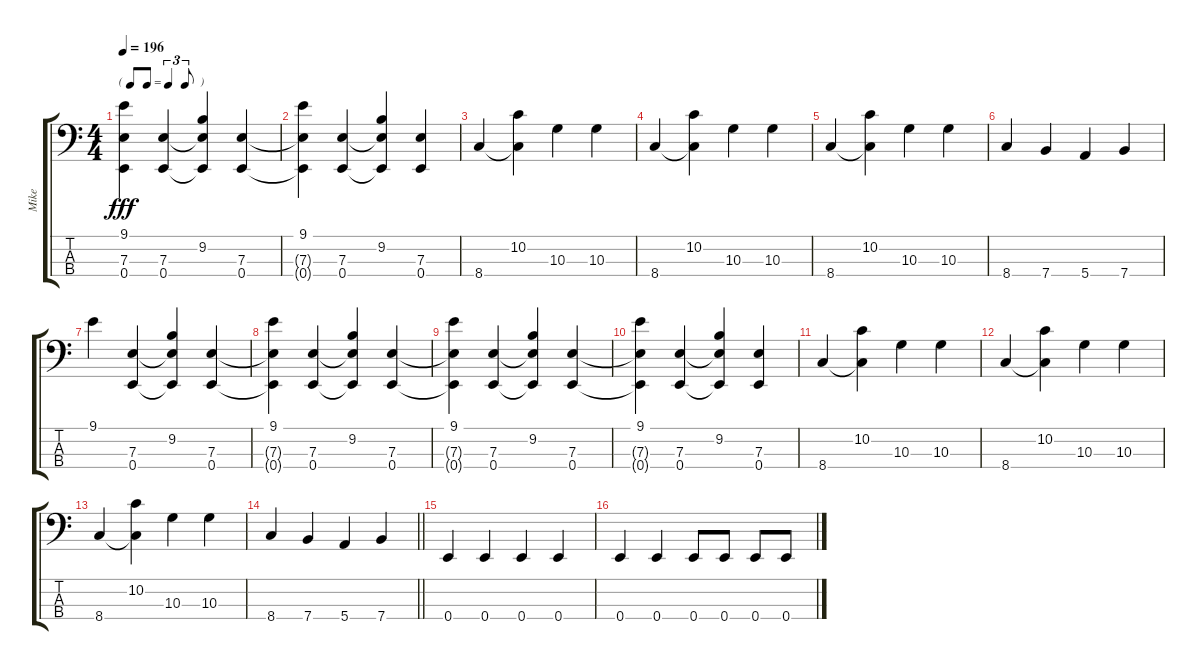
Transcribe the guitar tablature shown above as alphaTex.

\track ("Mike" "Mike") {instrument electricbasspick}
\staff {score tabs}
\tuning (G2 D2 A1 E1) {hide}
\ts (4 4)
\tf triplet8th
\tempo 196
\clef f4
\ks c
(9.1 7.3{t} 0.4{t}).4{dy fff} (7.3 0.4).4 (9.2 7.3{t} 0.4{t}).4 (7.3 0.4).4 |
(9.1 7.3{t} 0.4{t}).4 (7.3 0.4).4 (9.2 7.3{t} 0.4{t}).4 (7.3 0.4).4 |
8.4.4 (10.2 8.4{t}).4 10.3.4 10.3.4 |
8.4.4 (10.2 8.4{t}).4 10.3.4 10.3.4 |
8.4.4 (10.2 8.4{t}).4 10.3.4 10.3.4 |
8.4.4 7.4.4 5.4.4 7.4.4 |
9.1.4 (7.3 0.4).4 (9.2 7.3{t} 0.4{t}).4 (7.3 0.4).4 |
(9.1 7.3{t} 0.4{t}).4 (7.3 0.4).4 (9.2 7.3{t} 0.4{t}).4 (7.3 0.4).4 |
(9.1 7.3{t} 0.4{t}).4 (7.3 0.4).4 (9.2 7.3{t} 0.4{t}).4 (7.3 0.4).4 |
(9.1 7.3{t} 0.4{t}).4 (7.3 0.4).4 (9.2 7.3{t} 0.4{t}).4 (7.3 0.4).4 |
8.4.4 (10.2 8.4{t}).4 10.3.4 10.3.4 |
8.4.4 (10.2 8.4{t}).4 10.3.4 10.3.4 |
8.4.4 (10.2 8.4{t}).4 10.3.4 10.3.4 |
\barLineRight lightlight
8.4.4 7.4.4 5.4.4 7.4.4 |
0.4.4 0.4.4 0.4.4 0.4.4 |
0.4.4 0.4.4 0.4.8 0.4.8 0.4.8 0.4.8
